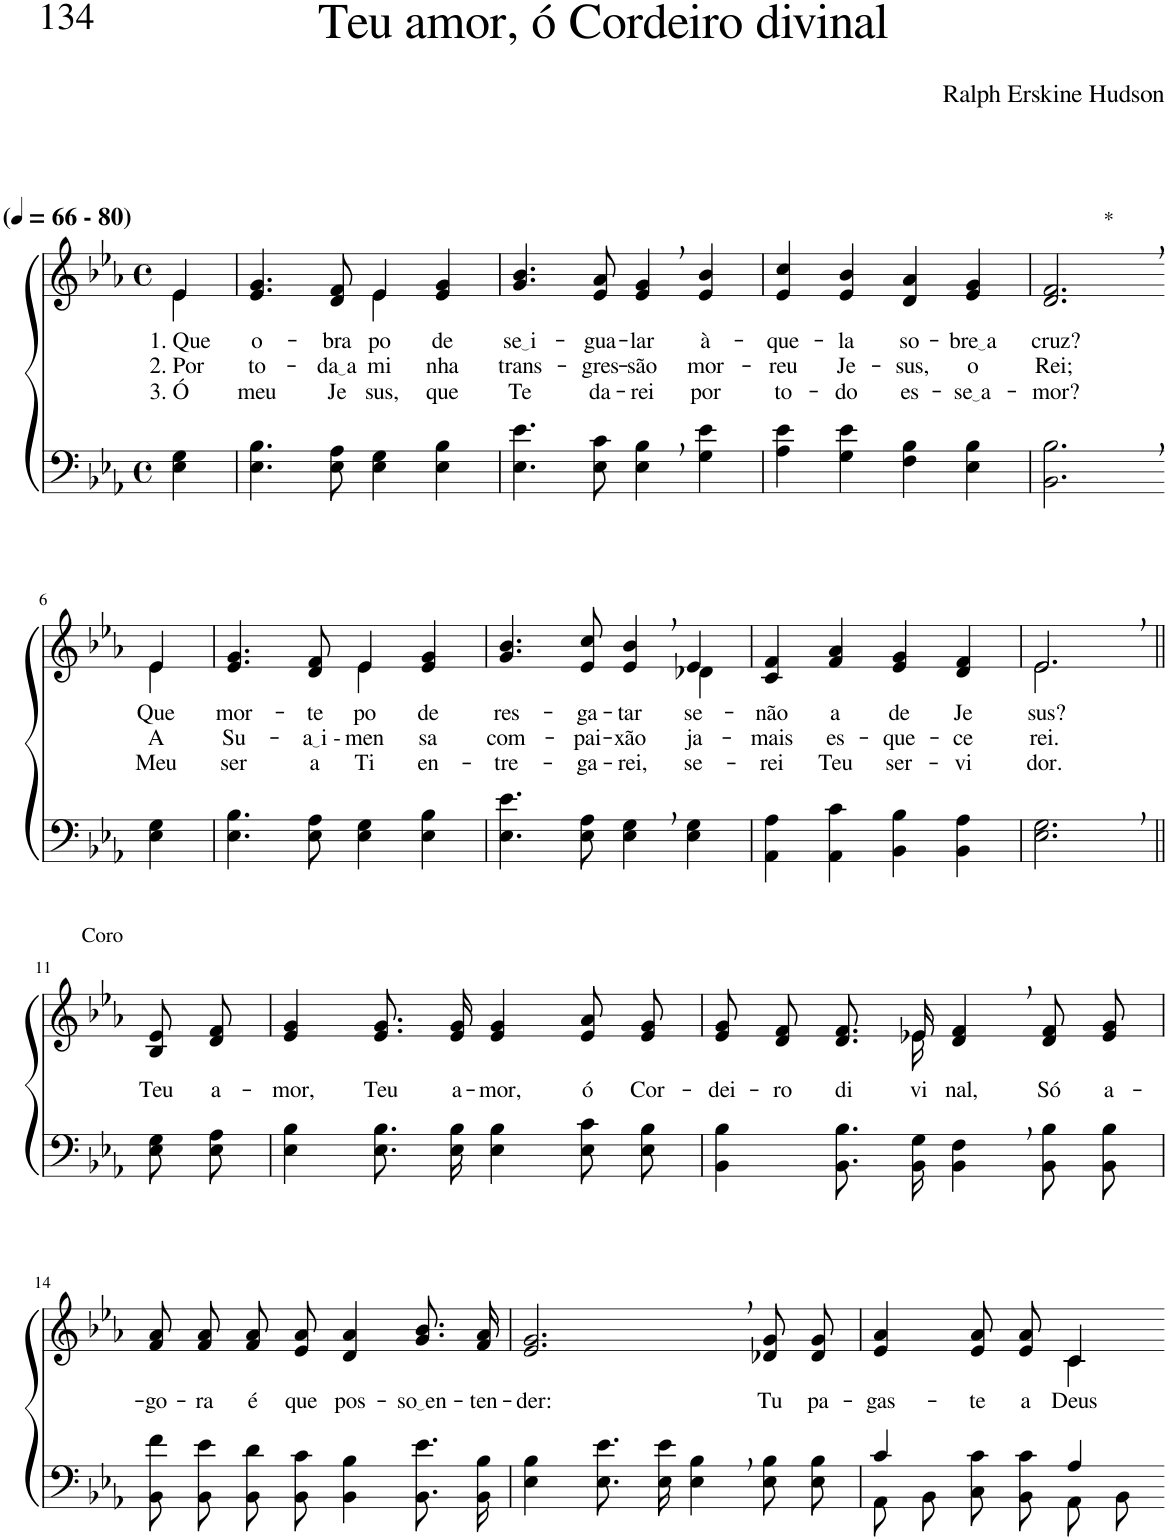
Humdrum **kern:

**kern	**kern	**text	**text	**text
*part2	*part1	*part1	*part1	*part1
*staff2	*staff1	*staff1	*staff1	*staff1
*I"Parte III e IV	*I"Parte I e II	*	*	*
*clefF4	*clefG2	*	*	*
*k[b-e-a-]	*k[b-e-a-]	*	*	*
*M4/4	*M4/4	*	*	*
*met(c)	*met(c)	*	*	*
*MM66	*MM66	*	*	*
=1	=1	=1	=1	=1
*	*^	*	*	*
!	!LO:TX:a:B:t=(	!	!	!	!
!	!LO:TX:a:B:t=- 80)	!	!	!	!
!	!	!	!LO:LY:b	!LO:LY:b	!LO:LY:b
4E-\ 4G\	4e-/	4e-\	1. Que	2. Por	3. Ó
=2	=2	=2	=2	=2	=2
!	!	!	!LO:LY:b	!LO:LY:b	!LO:LY:b
4.E-\ 4.B-\	4.e-/ 4.g/	2ryy	o-	to-	meu
!	!	!	!LO:LY:b	!LO:LY:b	!LO:LY:b
8E-\ 8A-\	8d/ 8f/	.	-bra	da a	Je-
!	!	!	!LO:LY:b	!LO:LY:b	!LO:LY:b
4E-\ 4G\	4e-/	4e-\	po-	mi-	-sus,
!	!	!	!LO:LY:b	!LO:LY:b	!LO:LY:b
4E-\ 4B-\	4e-/ 4g/	4ryy	-de	-nha	que
=3	=3	=3	=3	=3	=3
!	!	!	!LO:LY:b	!LO:LY:b	!LO:LY:b
*	*v	*v	*	*	*
4.E-\ 4.e-\	4.g/ 4.b-/	se i	trans-	Te
!	!	!LO:LY:b	!LO:LY:b	!LO:LY:b
8E-\ 8c\	8e-/ 8a-/	-gua-	-gres-	da-
!	!	!LO:LY:b	!LO:LY:b	!LO:LY:b
4E-\, 4B-\,	4e-/, 4g/,	-lar	-são	-rei
!	!	!LO:LY:b	!LO:LY:b	!LO:LY:b
4G\ 4e-\	4e-/ 4b-/	à-	mor-	por
=4	=4	=4	=4	=4
!	!	!LO:LY:b	!LO:LY:b	!LO:LY:b
4A-\ 4e-\	4e-/ 4cc/	-que-	-reu	to-
!	!	!LO:LY:b	!LO:LY:b	!LO:LY:b
4G\ 4e-\	4e-/ 4b-/	-la	Je-	-do
!	!	!LO:LY:b	!LO:LY:b	!LO:LY:b
4F\ 4B-\	4d/ 4a-/	so-	-sus,	es-
!	!	!LO:LY:b	!LO:LY:b	!LO:LY:b
4E-\ 4B-\	4e-/ 4g/	bre a	o	se a
=5	=5	=5	=5	=5
!	!LO:TX:a:t=*	!	!	!
!	!	!LO:LY:b	!LO:LY:b	!LO:LY:b
2.BB-\, 2.B-\,	2.d/, 2.f/,	cruz?	Rei;	-mor?
!!LO:LB:g=z
=6-	=6-	=6-	=6-	=6-
*	*^	*	*	*
!	!	!	!LO:LY:b	!LO:LY:b	!LO:LY:b
4E-\ 4G\	4e-/	4e-\	Que	A	Meu
=7	=7	=7	=7	=7	=7
!	!	!	!LO:LY:b	!LO:LY:b	!LO:LY:b
4.E-\ 4.B-\	4.e-/ 4.g/	2ryy	mor-	Su-	ser
!	!	!	!LO:LY:b	!LO:LY:b	!LO:LY:b
8E-\ 8A-\	8d/ 8f/	.	-te	a i -	a
!	!	!	!LO:LY:b	!LO:LY:b	!LO:LY:b
4E-\ 4G\	4e-/	4e-\	po-	men-	Ti
!	!	!	!LO:LY:b	!LO:LY:b	!LO:LY:b
4E-\ 4B-\	4e-/ 4g/	4ryy	-de	-sa	en-
=8	=8	=8	=8	=8	=8
!	!	!	!LO:LY:b	!LO:LY:b	!LO:LY:b
4.E-\ 4.e-\	4.g/ 4.b-/	2.ryy	res-	com-	-tre-
!	!	!	!LO:LY:b	!LO:LY:b	!LO:LY:b
8E-\ 8A-\	8e-/ 8cc/	.	-ga-	-pai-	-ga-
!	!	!	!LO:LY:b	!LO:LY:b	!LO:LY:b
4E-\, 4G\,	4e-/, 4b-/,	.	-tar	-xão	-rei,
!	!	!	!LO:LY:b	!LO:LY:b	!LO:LY:b
4E-\ 4G\	4e-/	4d-X\	se-	ja-	se-
=9	=9	=9	=9	=9	=9
!	!	!	!LO:LY:b	!LO:LY:b	!LO:LY:b
*	*v	*v	*	*	*
4AA-\ 4A-\	4c/ 4f/	-não	-mais	-rei
!	!	!LO:LY:b	!LO:LY:b	!LO:LY:b
4AA-\ 4c\	4f/ 4a-/	a	es-	Teu
!	!	!LO:LY:b	!LO:LY:b	!LO:LY:b
4BB-\ 4B-\	4e-/ 4g/	de	-que-	ser-
!	!	!LO:LY:b	!LO:LY:b	!LO:LY:b
4BB-\ 4A-\	4d/ 4f/	Je-	-ce-	-vi-
=10	=10	=10	=10	=10
*	*^	*	*	*
!	!	!	!LO:LY:b	!LO:LY:b	!LO:LY:b
2.E-\, 2.G\,	2.e-,/	2.e-\	-sus?	-rei.	-dor.
!!LO:LB:g=z
=11||	=11||	=11||	=11||	=11||	=11||
!	!LO:TX:a:t=Coro	!	!	!	!
!	!	!	!LO:LY:b	!	!
*	*v	*v	*	*	*
8E-\ 8G\L	8B-/ 8e-/L	Teu	.	.
!	!	!LO:LY:b	!	!
8E-\ 8A-\J	8d/ 8f/J	a-	.	.
=12	=12	=12	=12	=12
!	!	!LO:LY:b	!	!
4E-\ 4B-\	4e-/ 4g/	-mor,	.	.
!	!	!LO:LY:b	!	!
8.E-\ 8.B-\L	8.e-/ 8.g/L	Teu	.	.
!	!	!LO:LY:b	!	!
16E-\ 16B-\Jk	16e-/ 16g/Jk	a-	.	.
!	!	!LO:LY:b	!	!
4E-\ 4B-\	4e-/ 4g/	-mor,	.	.
!	!	!LO:LY:b	!	!
8E-\ 8c\L	8e-/ 8a-/L	ó	.	.
!	!	!LO:LY:b	!	!
8E-\ 8B-\J	8e-/ 8g/J	Cor-	.	.
=13	=13	=13	=13	=13
!	!	!LO:LY:b	!	!
*	*^	*	*	*
4BB-\ 4B-\	8e-/ 8g/L	4..ryy	-dei-	.	.
!	!	!	!LO:LY:b	!	!
.	8d/ 8f/J	.	-ro	.	.
!	!	!	!LO:LY:b	!	!
8.BB-\ 8.B-\L	8.d/ 8.f/L	.	di-	.	.
!	!	!	!LO:LY:b	!	!
16BB-\ 16G\Jk	16e-X/Jk	16e-\	-vi-	.	.
!	!	!	!LO:LY:b	!	!
4BB-\, 4F\,	4d/, 4f/,	2ryy	-nal,	.	.
!	!	!	!LO:LY:b	!	!
8BB-\ 8B-\L	8d/ 8f/L	.	Só	.	.
!	!	!	!LO:LY:b	!	!
8BB-\ 8B-\J	8e-/ 8g/J	.	a-	.	.
*	*v	*v	*	*	*
!!LO:LB:g=z
=14	=14	=14	=14	=14
!	!	!LO:LY:b	!	!
8BB-\ 8f\L	8f/ 8a-/L	-go-	.	.
!	!	!LO:LY:b	!	!
8BB-\ 8e-\J	8f/ 8a-/J	-ra	.	.
!	!	!LO:LY:b	!	!
8BB-\ 8d\L	8f/ 8a-/L	é	.	.
!	!	!LO:LY:b	!	!
8BB-\ 8c\J	8e-/ 8a-/J	que	.	.
!	!	!LO:LY:b	!	!
4BB-\ 4B-\	4d/ 4a-/	pos-	.	.
!	!	!LO:LY:b	!	!
8.BB-\ 8.e-\L	8.g/ 8.b-/L	so en	.	.
!	!	!LO:LY:b	!	!
16BB-\ 16B-\Jk	16f/ 16a-/Jk	-ten-	.	.
=15	=15	=15	=15	=15
!	!	!LO:LY:b	!	!
4E-\ 4B-\	2.e-/, 2.g/,	-der:	.	.
8.E-\ 8.e-\L	.	.	.	.
16E-\ 16e-\Jk	.	.	.	.
4E-\, 4B-\,	.	.	.	.
!	!	!LO:LY:b	!	!
8E-\ 8B-\L	8d-X/ 8g/L	Tu	.	.
!	!	!LO:LY:b	!	!
8E-\ 8B-\J	8d-/ 8g/J	pa-	.	.
=16	=16	=16	=16	=16
*^	*	*	*	*
!	!	!	!LO:LY:b	!	!
*	*	*^	*	*	*
4c/	8AA-\L	4e-/ 4a-/	2ryy	-gas-	.	.
.	8BB-\J	.	.	.	.	.
!	!	!	!	!LO:LY:b	!	!
4ryy	8C\ 8c\L	8e-/ 8a-/L	.	-te	.	.
!	!	!	!	!LO:LY:b	!	!
.	8BB-\ 8c\J	8e-/ 8a-/J	.	a	.	.
!	!	!	!	!LO:LY:b	!	!
4A-/	8AA-\L	4c/	4c\	Deus	.	.
.	8BB-\J	.	.	.	.	.
*v	*v	*	*	*	*	*
*	*v	*v	*	*	*
=-	=-	=-	=-	=-
*-	*-	*-	*-	*-
